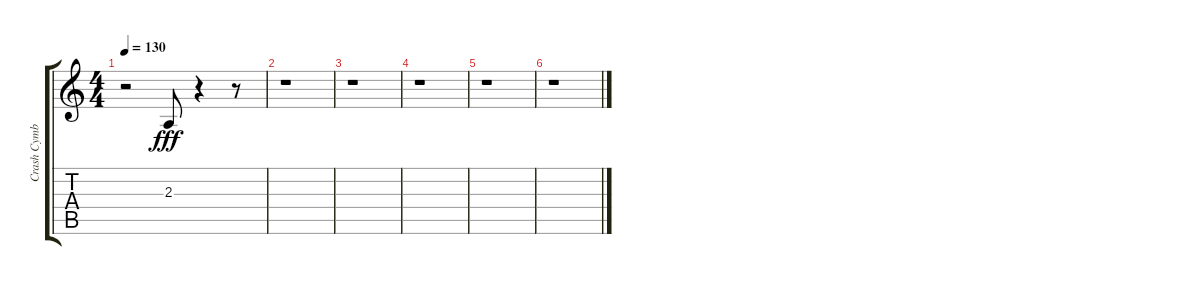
\track ("Crash Cymbal" "Crash Cymb") {instrument acousticgrandpiano}
\staff {score tabs}
\tuning (E4 B3 G3 D3 A2 E2) {hide}
\ts (4 4)
\tempo 130
\clef g2
\ks c
r.2{dy fff} 2.3.8 r.4 r.8 |
r.1 |
r.1 |
r.1 |
r.1 |
r.1
